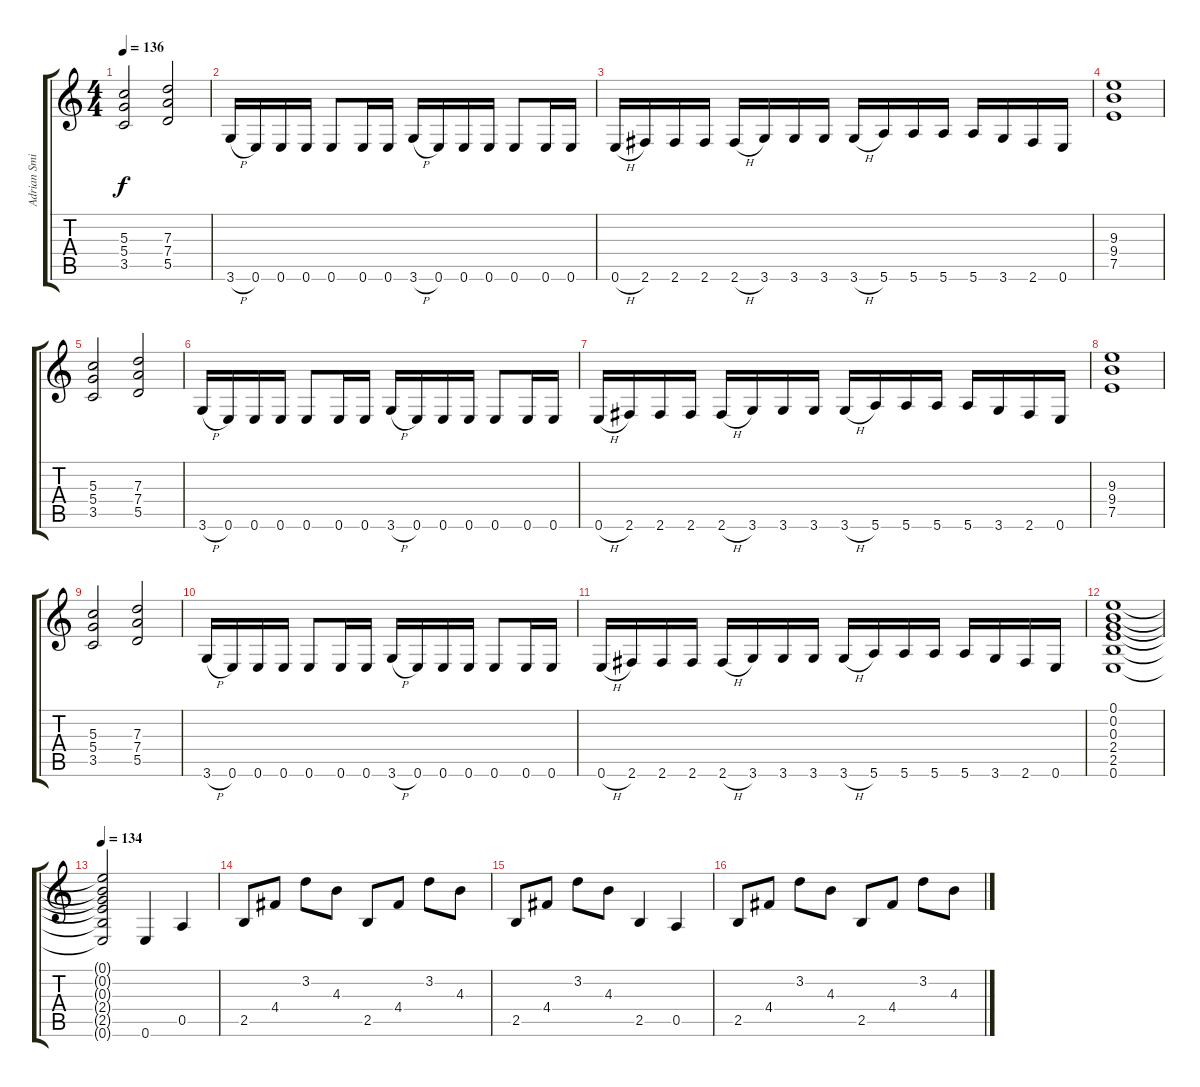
\track ("Adrian Smith" "Adrian Smi") {instrument distortionguitar}
\staff {score tabs}
\tuning (E4 B3 G3 D3 A2 E2) {hide}
\ts (4 4)
\tempo 136
\clef g2
\ks c
(5.3 5.4 3.5).2{dy f} (7.3 7.4 5.5).2 |
3.6{h}.16 0.6.16 0.6.16 0.6.16 0.6.8 0.6.16 0.6.16 3.6{h}.16 0.6.16 0.6.16 0.6.16 0.6.8 0.6.16 0.6.16 |
0.6{h}.16 2.6.16 2.6.16 2.6.16 2.6{h}.16 3.6.16 3.6.16 3.6.16 3.6{h}.16 5.6.16 5.6.16 5.6.16 5.6.16 3.6.16 2.6.16 0.6.16 |
(9.3 9.4 7.5).1 |
(5.3 5.4 3.5).2 (7.3 7.4 5.5).2 |
3.6{h}.16 0.6.16 0.6.16 0.6.16 0.6.8 0.6.16 0.6.16 3.6{h}.16 0.6.16 0.6.16 0.6.16 0.6.8 0.6.16 0.6.16 |
0.6{h}.16 2.6.16 2.6.16 2.6.16 2.6{h}.16 3.6.16 3.6.16 3.6.16 3.6{h}.16 5.6.16 5.6.16 5.6.16 5.6.16 3.6.16 2.6.16 0.6.16 |
(9.3 9.4 7.5).1 |
(5.3 5.4 3.5).2 (7.3 7.4 5.5).2 |
3.6{h}.16 0.6.16 0.6.16 0.6.16 0.6.8 0.6.16 0.6.16 3.6{h}.16 0.6.16 0.6.16 0.6.16 0.6.8 0.6.16 0.6.16 |
0.6{h}.16 2.6.16 2.6.16 2.6.16 2.6{h}.16 3.6.16 3.6.16 3.6.16 3.6{h}.16 5.6.16 5.6.16 5.6.16 5.6.16 3.6.16 2.6.16 0.6.16 |
(0.1 0.2 0.3 2.4 2.5 0.6).1 |
\tempo 134
(0.1{t} 0.2{t} 0.3{t} 2.4{t} 2.5{t} 0.6{t}).2 0.6.4 0.5.4 |
2.5.8{instrument acousticguitarsteel} 4.4.8 3.2.8 4.3.8 2.5.8 4.4.8 3.2.8 4.3.8 |
2.5.8 4.4.8 3.2.8 4.3.8 2.5.4 0.5.4 |
2.5.8 4.4.8 3.2.8 4.3.8 2.5.8 4.4.8 3.2.8 4.3.8
